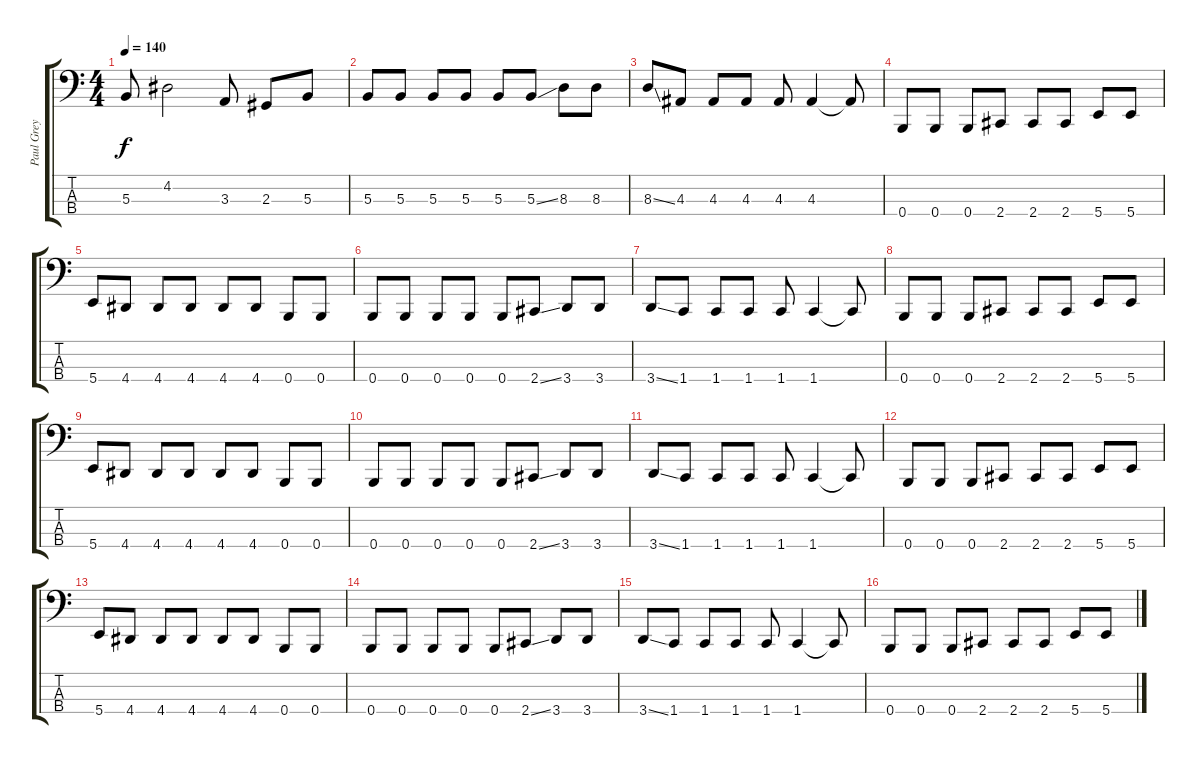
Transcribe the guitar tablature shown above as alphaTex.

\track ("Paul Grey" "Paul Grey") {instrument electricbassfinger}
\staff {score tabs}
\tuning (E2 B1 Gb1 B0) {hide}
\ts (4 4)
\tempo 140
\clef f4
\ks c
5.3.8{dy f} 4.2.2 3.3.8 2.3.8 5.3.8 |
5.3.8 5.3.8 5.3.8 5.3.8 5.3.8 5.3{ss}.8 8.3.8 8.3.8 |
8.3{ss}.8 4.3.8 4.3.8 4.3.8 4.3.8 4.3.4 4.3{t}.8 |
0.4.8 0.4.8 0.4.8 2.4.8 2.4.8 2.4.8 5.4.8 5.4.8 |
5.4.8 4.4.8 4.4.8 4.4.8 4.4.8 4.4.8 0.4.8 0.4.8 |
0.4.8 0.4.8 0.4.8 0.4.8 0.4.8 2.4{ss}.8 3.4.8 3.4.8 |
3.4{ss}.8 1.4.8 1.4.8 1.4.8 1.4.8 1.4.4 1.4{t}.8 |
0.4.8 0.4.8 0.4.8 2.4.8 2.4.8 2.4.8 5.4.8 5.4.8 |
5.4.8 4.4.8 4.4.8 4.4.8 4.4.8 4.4.8 0.4.8 0.4.8 |
0.4.8 0.4.8 0.4.8 0.4.8 0.4.8 2.4{ss}.8 3.4.8 3.4.8 |
3.4{ss}.8 1.4.8 1.4.8 1.4.8 1.4.8 1.4.4 1.4{t}.8 |
0.4.8 0.4.8 0.4.8 2.4.8 2.4.8 2.4.8 5.4.8 5.4.8 |
5.4.8 4.4.8 4.4.8 4.4.8 4.4.8 4.4.8 0.4.8 0.4.8 |
0.4.8 0.4.8 0.4.8 0.4.8 0.4.8 2.4{ss}.8 3.4.8 3.4.8 |
3.4{ss}.8 1.4.8 1.4.8 1.4.8 1.4.8 1.4.4 1.4{t}.8 |
0.4.8 0.4.8 0.4.8 2.4.8 2.4.8 2.4.8 5.4.8 5.4.8
